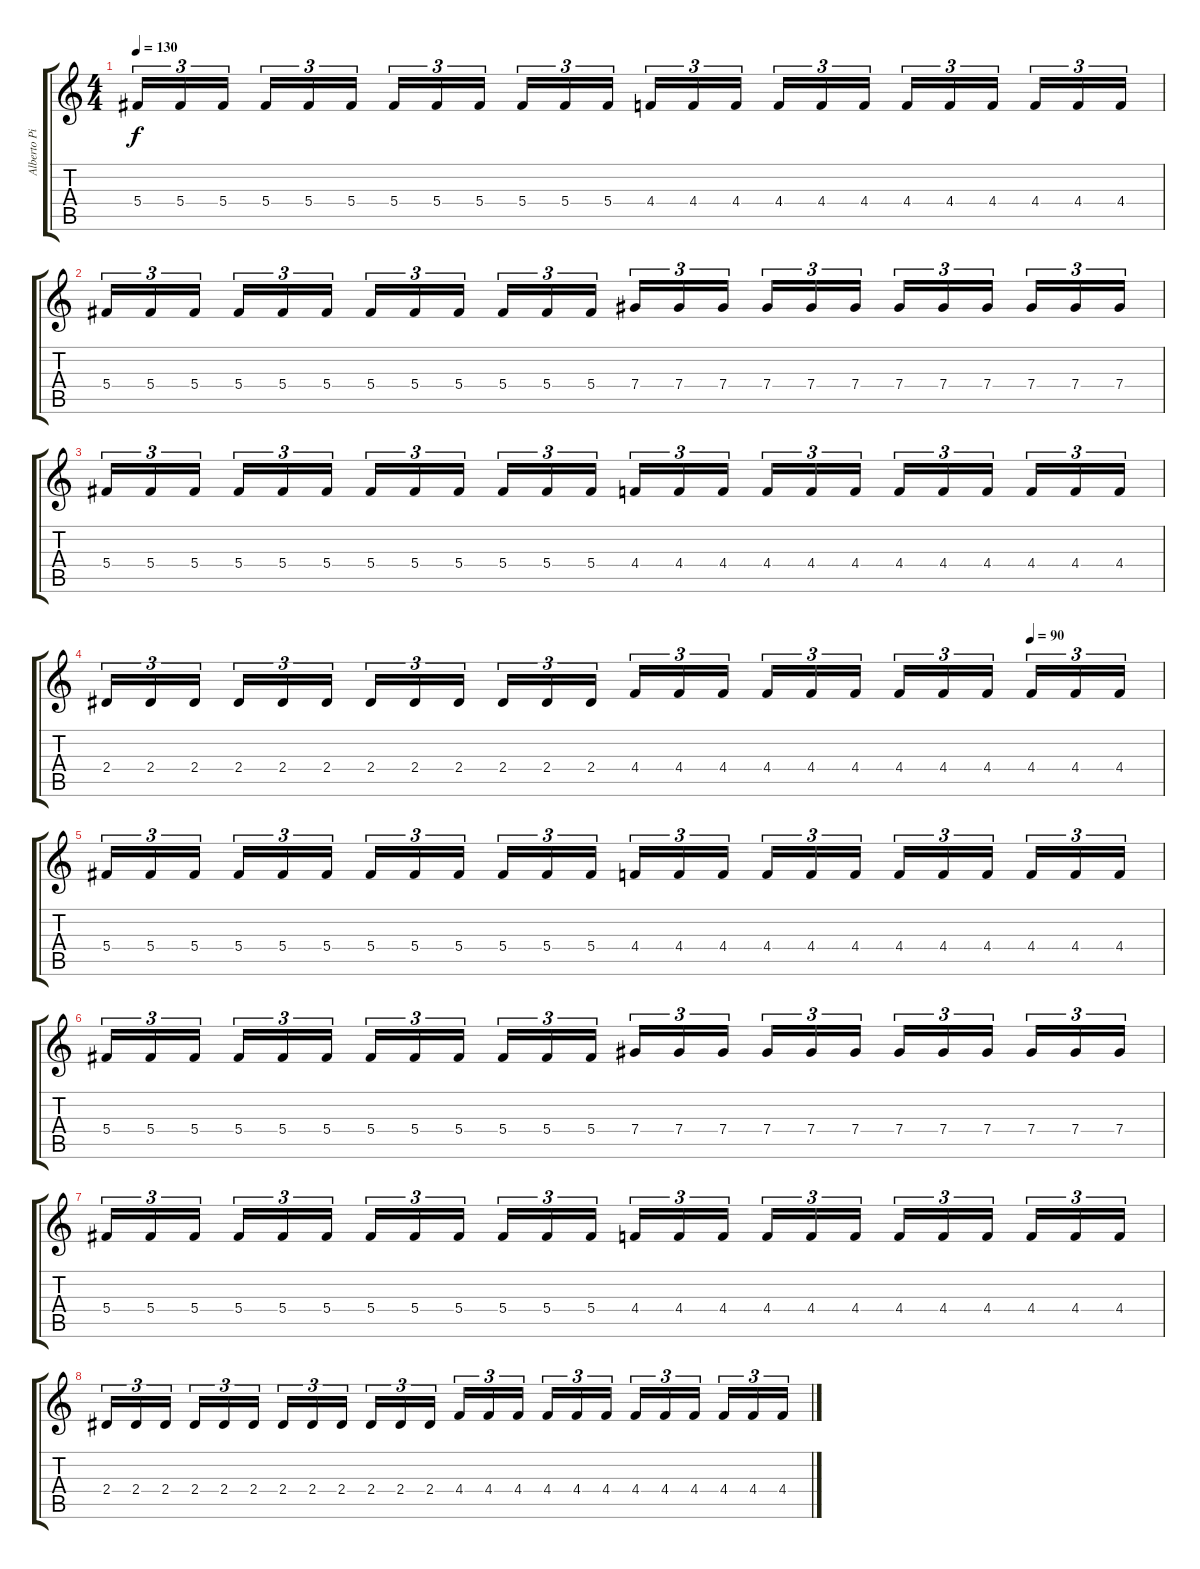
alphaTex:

\track ("Alberto Pimentel" "Alberto Pi") {instrument distortionguitar}
\staff {score tabs}
\tuning (Eb4 Bb3 Gb3 Db3 Ab2 Eb2) {hide}
\ts (4 4)
\tempo 130
\tempo 90
\tempo 130
\clef g2
\ks c
5.4.16{tu (3 2) dy f instrument distortionguitar} 5.4.16{tu (3 2)} 5.4.16{tu (3 2)} 5.4.16{tu (3 2)} 5.4.16{tu (3 2)} 5.4.16{tu (3 2)} 5.4.16{tu (3 2)} 5.4.16{tu (3 2)} 5.4.16{tu (3 2)} 5.4.16{tu (3 2)} 5.4.16{tu (3 2)} 5.4.16{tu (3 2)} 4.4.16{tu (3 2)} 4.4.16{tu (3 2)} 4.4.16{tu (3 2)} 4.4.16{tu (3 2)} 4.4.16{tu (3 2)} 4.4.16{tu (3 2)} 4.4.16{tu (3 2)} 4.4.16{tu (3 2)} 4.4.16{tu (3 2)} 4.4.16{tu (3 2)} 4.4.16{tu (3 2)} 4.4.16{tu (3 2)} |
5.4.16{tu (3 2)} 5.4.16{tu (3 2)} 5.4.16{tu (3 2)} 5.4.16{tu (3 2)} 5.4.16{tu (3 2)} 5.4.16{tu (3 2)} 5.4.16{tu (3 2)} 5.4.16{tu (3 2)} 5.4.16{tu (3 2)} 5.4.16{tu (3 2)} 5.4.16{tu (3 2)} 5.4.16{tu (3 2)} 7.4.16{tu (3 2)} 7.4.16{tu (3 2)} 7.4.16{tu (3 2)} 7.4.16{tu (3 2)} 7.4.16{tu (3 2)} 7.4.16{tu (3 2)} 7.4.16{tu (3 2)} 7.4.16{tu (3 2)} 7.4.16{tu (3 2)} 7.4.16{tu (3 2)} 7.4.16{tu (3 2)} 7.4.16{tu (3 2)} |
5.4.16{tu (3 2)} 5.4.16{tu (3 2)} 5.4.16{tu (3 2)} 5.4.16{tu (3 2)} 5.4.16{tu (3 2)} 5.4.16{tu (3 2)} 5.4.16{tu (3 2)} 5.4.16{tu (3 2)} 5.4.16{tu (3 2)} 5.4.16{tu (3 2)} 5.4.16{tu (3 2)} 5.4.16{tu (3 2)} 4.4.16{tu (3 2)} 4.4.16{tu (3 2)} 4.4.16{tu (3 2)} 4.4.16{tu (3 2)} 4.4.16{tu (3 2)} 4.4.16{tu (3 2)} 4.4.16{tu (3 2)} 4.4.16{tu (3 2)} 4.4.16{tu (3 2)} 4.4.16{tu (3 2)} 4.4.16{tu (3 2)} 4.4.16{tu (3 2)} |
\tempo (90 0.875)
2.4.16{tu (3 2)} 2.4.16{tu (3 2)} 2.4.16{tu (3 2)} 2.4.16{tu (3 2)} 2.4.16{tu (3 2)} 2.4.16{tu (3 2)} 2.4.16{tu (3 2)} 2.4.16{tu (3 2)} 2.4.16{tu (3 2)} 2.4.16{tu (3 2)} 2.4.16{tu (3 2)} 2.4.16{tu (3 2)} 4.4.16{tu (3 2)} 4.4.16{tu (3 2)} 4.4.16{tu (3 2)} 4.4.16{tu (3 2)} 4.4.16{tu (3 2)} 4.4.16{tu (3 2)} 4.4.16{tu (3 2)} 4.4.16{tu (3 2)} 4.4.16{tu (3 2)} 4.4.16{tu (3 2)} 4.4.16{tu (3 2)} 4.4.16{tu (3 2)} |
5.4.16{tu (3 2)} 5.4.16{tu (3 2)} 5.4.16{tu (3 2)} 5.4.16{tu (3 2)} 5.4.16{tu (3 2)} 5.4.16{tu (3 2)} 5.4.16{tu (3 2)} 5.4.16{tu (3 2)} 5.4.16{tu (3 2)} 5.4.16{tu (3 2)} 5.4.16{tu (3 2)} 5.4.16{tu (3 2)} 4.4.16{tu (3 2)} 4.4.16{tu (3 2)} 4.4.16{tu (3 2)} 4.4.16{tu (3 2)} 4.4.16{tu (3 2)} 4.4.16{tu (3 2)} 4.4.16{tu (3 2)} 4.4.16{tu (3 2)} 4.4.16{tu (3 2)} 4.4.16{tu (3 2)} 4.4.16{tu (3 2)} 4.4.16{tu (3 2)} |
5.4.16{tu (3 2)} 5.4.16{tu (3 2)} 5.4.16{tu (3 2)} 5.4.16{tu (3 2)} 5.4.16{tu (3 2)} 5.4.16{tu (3 2)} 5.4.16{tu (3 2)} 5.4.16{tu (3 2)} 5.4.16{tu (3 2)} 5.4.16{tu (3 2)} 5.4.16{tu (3 2)} 5.4.16{tu (3 2)} 7.4.16{tu (3 2)} 7.4.16{tu (3 2)} 7.4.16{tu (3 2)} 7.4.16{tu (3 2)} 7.4.16{tu (3 2)} 7.4.16{tu (3 2)} 7.4.16{tu (3 2)} 7.4.16{tu (3 2)} 7.4.16{tu (3 2)} 7.4.16{tu (3 2)} 7.4.16{tu (3 2)} 7.4.16{tu (3 2)} |
5.4.16{tu (3 2)} 5.4.16{tu (3 2)} 5.4.16{tu (3 2)} 5.4.16{tu (3 2)} 5.4.16{tu (3 2)} 5.4.16{tu (3 2)} 5.4.16{tu (3 2)} 5.4.16{tu (3 2)} 5.4.16{tu (3 2)} 5.4.16{tu (3 2)} 5.4.16{tu (3 2)} 5.4.16{tu (3 2)} 4.4.16{tu (3 2)} 4.4.16{tu (3 2)} 4.4.16{tu (3 2)} 4.4.16{tu (3 2)} 4.4.16{tu (3 2)} 4.4.16{tu (3 2)} 4.4.16{tu (3 2)} 4.4.16{tu (3 2)} 4.4.16{tu (3 2)} 4.4.16{tu (3 2)} 4.4.16{tu (3 2)} 4.4.16{tu (3 2)} |
2.4.16{tu (3 2)} 2.4.16{tu (3 2)} 2.4.16{tu (3 2)} 2.4.16{tu (3 2)} 2.4.16{tu (3 2)} 2.4.16{tu (3 2)} 2.4.16{tu (3 2)} 2.4.16{tu (3 2)} 2.4.16{tu (3 2)} 2.4.16{tu (3 2)} 2.4.16{tu (3 2)} 2.4.16{tu (3 2)} 4.4.16{tu (3 2)} 4.4.16{tu (3 2)} 4.4.16{tu (3 2)} 4.4.16{tu (3 2)} 4.4.16{tu (3 2)} 4.4.16{tu (3 2)} 4.4.16{tu (3 2)} 4.4.16{tu (3 2)} 4.4.16{tu (3 2)} 4.4.16{tu (3 2)} 4.4.16{tu (3 2)} 4.4.16{tu (3 2)}
